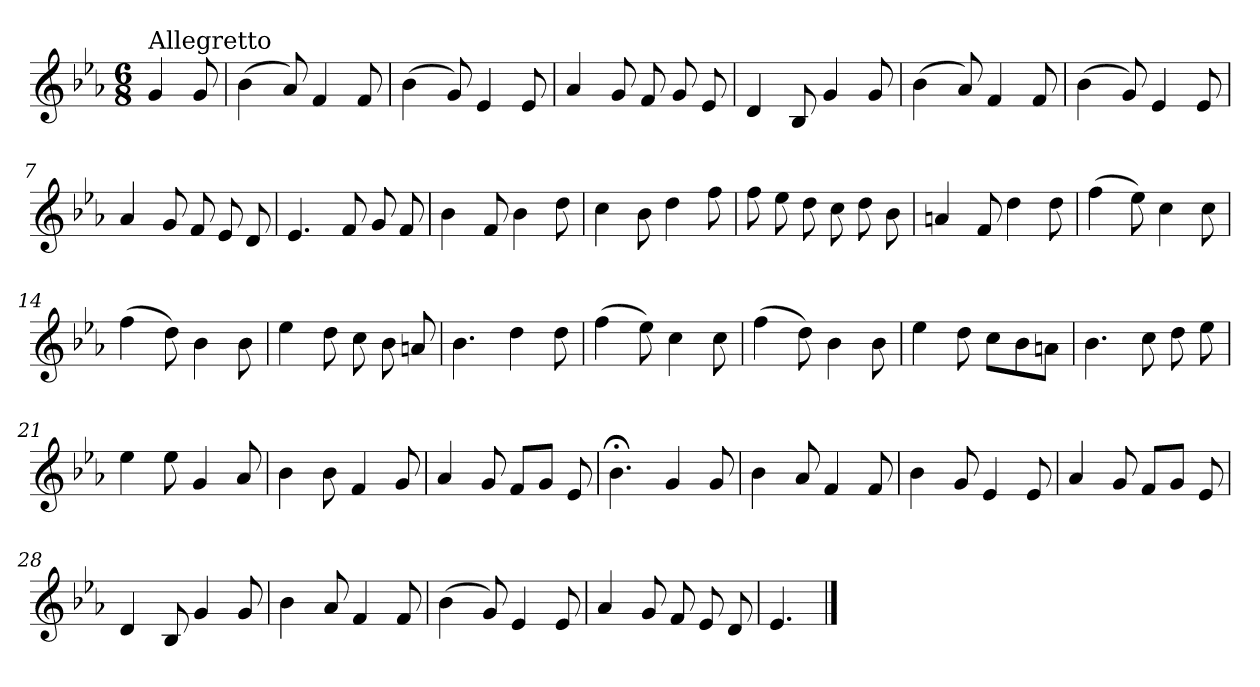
**kern
*part1
*staff1
*clefG2
*k[b-e-a-]
*E-:
*M6/8
=
!LO:TX:a:t=Allegretto
4g/
8g/
=1
(>4b-\
8a-/)
4f/
8f/
=2
(>4b-\
8g/)
4e-/
8e-/
=3
4a-/
8g/
8f/
8g/
8e-/
=4
4d/
8B-/
4g/
8g/
=5
(>4b-\
8a-/)
4f/
8f/
!!LO:LB:g=z
=6
(>4b-\
8g/)
4e-/
8e-/
=7
4a-/
8g/
8f/
8e-/
8d/
=8
4.e-/
8f/
8g/
8f/
=9
4b-\
8f/
4b-\
8dd\
=10
4cc\
8b-\
4dd\
8ff\
=11
8ff\
8ee-\
8dd\
8cc\
8dd\
8b-\
!!LO:LB:g=z
=12
4an/
8f/
4dd\
8dd\
=13
(>4ff\
8ee-\)
4cc\
8cc\
=14
(>4ff\
8dd\)
4b-\
8b-\
=15
4ee-\
8dd\
8cc\
8b-\
8an/
=16
4.b-\
4dd\
8dd\
=17
(>4ff\
8ee-\)
4cc\
8cc\
=18
(>4ff\
8dd\)
4b-\
8b-\
!!LO:LB:g=z
=19
4ee-\
8dd\
8cc\L
8b-\
8an\J
=20
4.b-\
8cc\
8dd\
8ee-\
=21
4ee-\
8ee-\
4g/
8a-/
=22
4b-\
8b-\
4f/
8g/
=23
4a-/
8g/
8f/L
8g/J
8e-/
=24
4.b-;<\
4g/
8g/
=25
4b-\
8a-/
4f/
8f/
!!LO:LB:g=z
=26
4b-\
8g/
4e-/
8e-/
=27
4a-/
8g/
8f/L
8g/J
8e-/
=28
4d/
8B-/
4g/
8g/
=29
4b-\
8a-/
4f/
8f/
=30
(>4b-\
8g/)
4e-/
8e-/
=31
4a-/
8g/
8f/
8e-/
8d/
!!LO:LB:g=z
=32
4.e-/
==
*-
